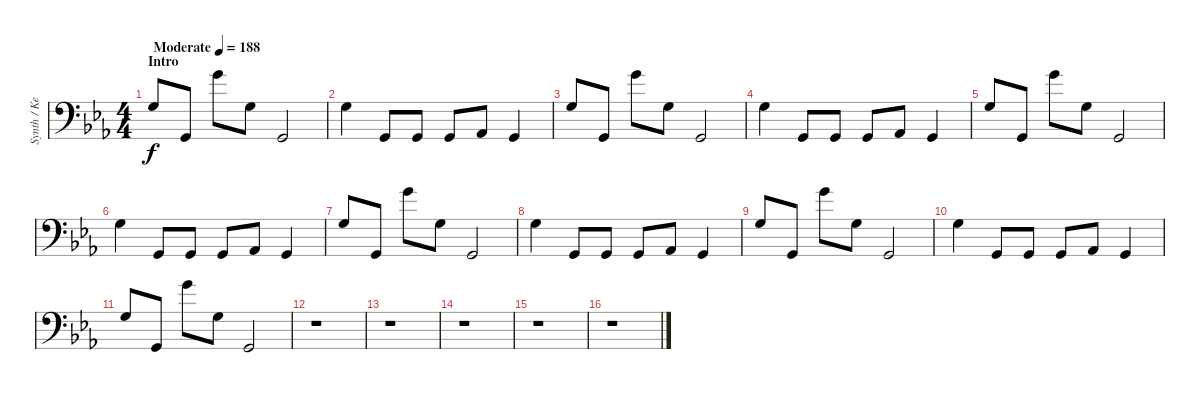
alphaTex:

\track ("Synth / Keyboard" "Synth / Ke") {instrument synthbass1}
\staff {score}
\tuning (D3 A2 F2 C2 G1 C1) {hide}
\ts (4 4)
\section ("" "Intro")
\tempo (188 "Moderate")
\clef f4
\ks eb
12.5.8{dy f instrument synthbass1} 0.5.8 14.3.8 12.5.8 0.5.2 |
12.5.4 0.5.8 0.5.8 0.5.8 1.5.8 0.5.4 |
12.5.8 0.5.8 14.3.8 12.5.8 0.5.2 |
12.5.4 0.5.8 0.5.8 0.5.8 1.5.8 0.5.4 |
12.5.8 0.5.8 14.3.8 12.5.8 0.5.2 |
12.5.4 0.5.8 0.5.8 0.5.8 1.5.8 0.5.4 |
12.5.8 0.5.8 14.3.8 12.5.8 0.5.2 |
12.5.4 0.5.8 0.5.8 0.5.8 1.5.8 0.5.4 |
12.5.8 0.5.8 14.3.8 12.5.8 0.5.2 |
12.5.4 0.5.8 0.5.8 0.5.8 1.5.8 0.5.4 |
12.5.8 0.5.8 14.3.8 12.5.8 0.5.2 |
r.1 |
r.1 |
r.1 |
r.1 |
r.1
